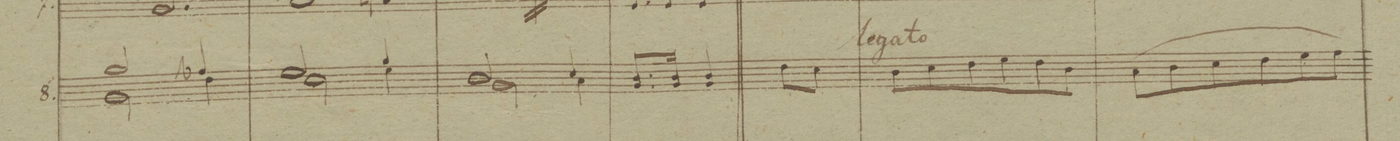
**kern	**dynam
*I"8.	*
*clefG2	*
*k[b-]	*
*M3/4	*
*^	*
2ff/	2f\	.
4ee--X/	4cc\	.
=23	=23	=23
2dd/	2b-\	.
4ff/	4dd\	.
=24	=24	=24
2a/	2f\	.
4b-/	4g\	.
*v	*v	*
=25	=25
8.f/L 8.a/	.
16f/Jk 16a/	.
4f/ 4a/	.
|	|
8cc\L	.
8b-\J	.
=26	=26
8a\L	.
8b-\	.
8cc\	.
8dd\	.
8cc\	.
8a\J	.
=27	=27
(8g\L	.
8a\	.
8b-\	.
8cc\	.
8dd\	.
8ee\J)	.
=28	=28
*-	*-
